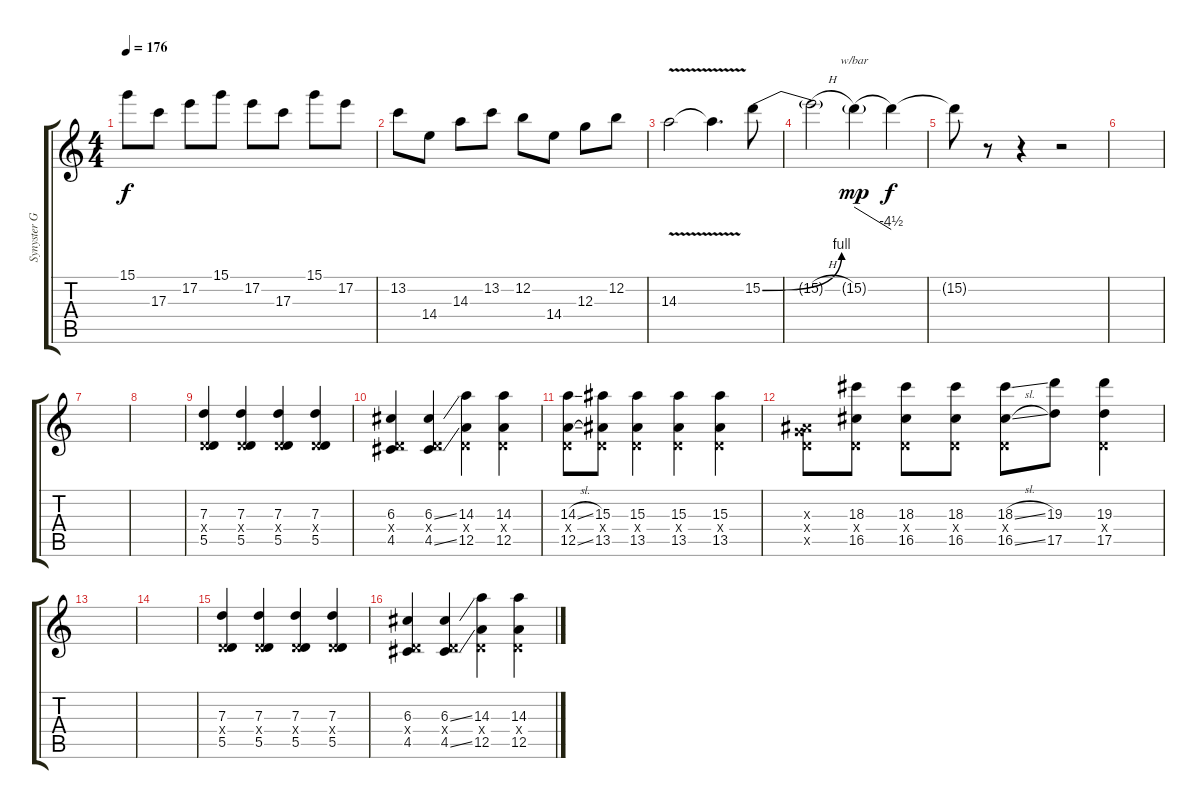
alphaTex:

\track ("Synyster Gates" "Synyster G") {instrument distortionguitar}
\staff {score tabs}
\tuning (E4 B3 G3 D3 A2 D2) {hide}
\ts (4 4)
\tempo 176
\clef g2
\ks c
15.1.8{dy f} 17.3.8 17.2.8 15.1.8 17.2.8 17.3.8 15.1.8 17.2.8 |
13.2.8 14.4.8 14.3.8 13.2.8 12.2.8 14.4.8 12.3.8 12.2.8 |
14.3{v}.2 14.3{t}.4{d} 15.2{be (bend 0 0 60 4)}.8 |
15.2{h t}.2 15.2{g}.4{tbe (dive default 0 0 60 -18) dy mp} 15.2{t}.4{dy f} |
15.2{t}.8 r.8 r.4 r.2 |
|
|
|
(7.3 0.4{x} 5.5).4 (7.3 0.4{x} 5.5).4 (7.3 0.4{x} 5.5).4 (7.3 0.4{x} 5.5).4 |
(6.3 0.4{x} 4.5).4 (6.3{ss} 0.4{x} 4.5{ss}).4 (14.3 0.4{x} 12.5).4 (14.3 0.4{x} 12.5).4 |
(14.3{sl} 0.4{x} 12.5{sl}).8 (15.3 0.4{x} 13.5).8 (15.3 0.4{x} 13.5).4 (15.3 0.4{x} 13.5).4 (15.3 0.4{x} 13.5).4 |
(0.3{x} 0.4{x} 13.5{x}).8 (18.3 0.4{x} 16.5).8 (18.3 0.4{x} 16.5).8 (18.3 0.4{x} 16.5).8 (18.3{sl} 0.4{x} 16.5{sl}).8 (19.3 17.5).8 (19.3 0.4{x} 17.5).4 |
|
|
(7.3 0.4{x} 5.5).4 (7.3 0.4{x} 5.5).4 (7.3 0.4{x} 5.5).4 (7.3 0.4{x} 5.5).4 |
(6.3 0.4{x} 4.5).4 (6.3{ss} 0.4{x} 4.5{ss}).4 (14.3 0.4{x} 12.5).4 (14.3 0.4{x} 12.5).4
